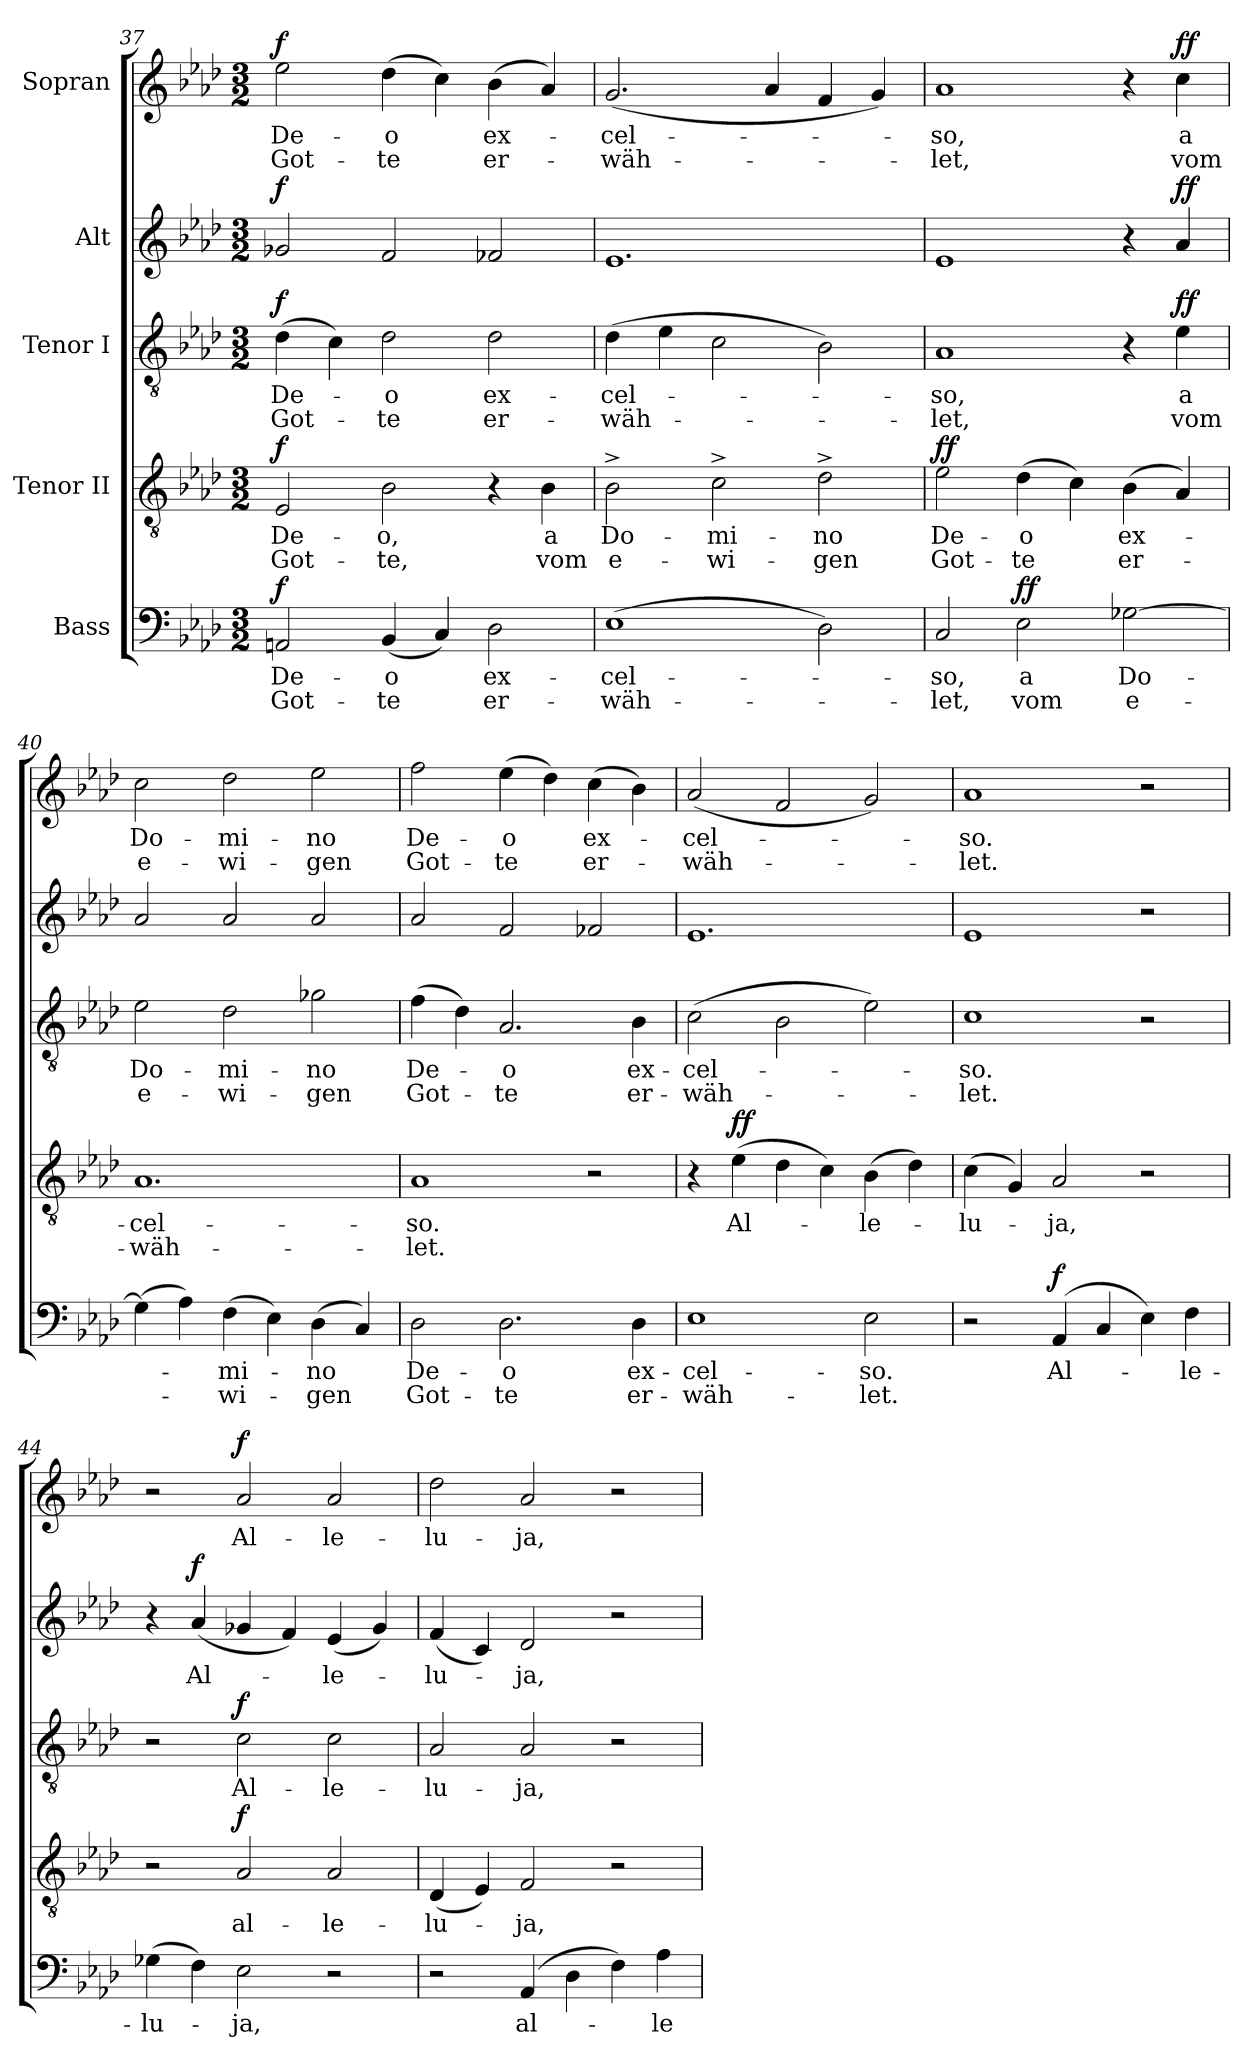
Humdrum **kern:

**kern	**text	**text	**dynam	**kern	**text	**text	**dynam	**kern	**text	**text	**dynam	**kern	**text	**dynam	**kern	**text	**text	**dynam
*part5	*part5	*part5	*part5	*part4	*part4	*part4	*part4	*part3	*part3	*part3	*part3	*part2	*part2	*part2	*part1	*part1	*part1	*part1
*staff5	*staff5	*staff5	*staff5	*staff4	*staff4	*staff4	*staff4	*staff3	*staff3	*staff3	*staff3	*staff2	*staff2	*staff2	*staff1	*staff1	*staff1	*staff1
*I"Bass	*	*	*	*I"Tenor II	*	*	*	*I"Tenor I	*	*	*	*I"Alt	*	*	*I"Sopran	*	*	*
*clefF4	*	*	*	*clefGv2	*	*	*	*clefGv2	*	*	*	*clefG2	*	*	*clefG2	*	*	*
*k[b-e-a-d-]	*	*	*	*k[b-e-a-d-]	*	*	*	*k[b-e-a-d-]	*	*	*	*k[b-e-a-d-]	*	*	*k[b-e-a-d-]	*	*	*
*A-:	*	*	*	*A-:	*	*	*	*A-:	*	*	*	*A-:	*	*	*A-:	*	*	*
*M3/2	*	*	*	*M3/2	*	*	*	*M3/2	*	*	*	*M3/2	*	*	*M3/2	*	*	*
=37	=37	=37	=37	=37	=37	=37	=37	=37	=37	=37	=37	=37	=37	=37	=37	=37	=37	=37
!	!	!	!LO:DY:a	!	!	!	!LO:DY:a	!	!	!	!LO:DY:a	!	!	!LO:DY:a	!	!	!	!LO:DY:a
2AAn/	De-	Got-	f	2E-/	De-	Got-	f	(>4d-\	De-	Got-	f	2g-X/	.	f	2ee-\	De-	Got-	f
.	.	.	.	.	.	.	.	4c\)	.	.	.	.	.	.	.	.	.	.
(4BB-/	-o	-te	.	2B-\	-o,	-te,	.	2d-\	-o	-te	.	2f/	.	.	(>4dd-\	-o	-te	.
4C/)	.	.	.	.	.	.	.	.	.	.	.	.	.	.	4cc\)	.	.	.
2D-\	ex-	er-	.	4r	.	.	.	2d-\	ex-	er-	.	2f-X/	.	.	(>4b-\	ex-	er-	.
.	.	.	.	4B-\	a	vom	.	.	.	.	.	.	.	.	4a-/)	.	.	.
=38	=38	=38	=38	=38	=38	=38	=38	=38	=38	=38	=38	=38	=38	=38	=38	=38	=38	=38
(1E-	-cel-	-wäh-	.	2B-^\	Do-	e-	.	(>4d-\	-cel-	-wäh-	.	1.e-	.	.	(>2.g/	-cel-	-wäh-	.
.	.	.	.	.	.	.	.	4e-\	.	.	.	.	.	.	.	.	.	.
.	.	.	.	2c^\	-mi-	-wi-	.	2c\	.	.	.	.	.	.	.	.	.	.
.	.	.	.	.	.	.	.	.	.	.	.	.	.	.	4a-/	.	.	.
2D-\)	.	.	.	2d-^\	-no	-gen	.	2B-\)	.	.	.	.	.	.	4f/	.	.	.
.	.	.	.	.	.	.	.	.	.	.	.	.	.	.	4g/)	.	.	.
=39	=39	=39	=39	=39	=39	=39	=39	=39	=39	=39	=39	=39	=39	=39	=39	=39	=39	=39
!	!	!	!	!	!	!	!LO:DY:a	!	!	!	!	!	!	!	!	!	!	!
2C/	-so,	-let,	.	2e-\	De-	Got-	ff	1A-	-so,	-let,	.	1e-	.	.	1a-	-so,	-let,	.
!	!	!	!LO:DY:a	!	!	!	!	!	!	!	!	!	!	!	!	!	!	!
2E-\	a	vom	ff	(>4d-\	-o	-te	.	.	.	.	.	.	.	.	.	.	.	.
.	.	.	.	4c\)	.	.	.	.	.	.	.	.	.	.	.	.	.	.
[2G-X\	Do-	e-	.	(>4B-\	ex-	er-	.	4r	.	.	.	4r	.	.	4r	.	.	.
!	!	!	!	!	!	!	!	!	!	!	!LO:DY:a	!	!	!LO:DY:a	!	!	!	!LO:DY:a
.	.	.	.	4A-/)	.	.	.	4e-\	a	vom	ff	4a-/	.	ff	4cc\	a	vom	ff
=40	=40	=40	=40	=40	=40	=40	=40	=40	=40	=40	=40	=40	=40	=40	=40	=40	=40	=40
(4G-\]	.	.	.	1.A-	-cel-	-wäh-	.	2e-\	Do-	e-	.	2a-/	.	.	2cc\	Do-	e-	.
4A-\)	.	.	.	.	.	.	.	.	.	.	.	.	.	.	.	.	.	.
(>4F\	-mi-	-wi-	.	.	.	.	.	2d-\	-mi-	-wi-	.	2a-/	.	.	2dd-\	-mi-	-wi-	.
4E-\)	.	.	.	.	.	.	.	.	.	.	.	.	.	.	.	.	.	.
(>4D-\	-no	-gen	.	.	.	.	.	2g-X\	-no	-gen	.	2a-/	.	.	2ee-\	-no	-gen	.
4C/)	.	.	.	.	.	.	.	.	.	.	.	.	.	.	.	.	.	.
!!LO:LB:g=z
=41	=41	=41	=41	=41	=41	=41	=41	=41	=41	=41	=41	=41	=41	=41	=41	=41	=41	=41
2D-\	De-	Got-	.	1A-	-so.	-let.	.	(>4f\	De-	Got-	.	2a-/	.	.	2ff\	De-	Got-	.
.	.	.	.	.	.	.	.	4d-\)	.	.	.	.	.	.	.	.	.	.
2.D-\	-o	-te	.	.	.	.	.	2.A-/	-o	-te	.	2f/	.	.	(>4ee-\	-o	-te	.
.	.	.	.	.	.	.	.	.	.	.	.	.	.	.	4dd-\)	.	.	.
.	.	.	.	2r	.	.	.	.	.	.	.	2f-X/	.	.	(>4cc\	ex-	er-	.
4D-\	ex-	er-	.	.	.	.	.	4B-\	ex-	er-	.	.	.	.	4b-\)	.	.	.
=42	=42	=42	=42	=42	=42	=42	=42	=42	=42	=42	=42	=42	=42	=42	=42	=42	=42	=42
1E-	-cel-	-wäh-	.	4r	.	.	.	(>2c\	-cel-	-wäh-	.	1.e-	.	.	(2a-/	-cel-	-wäh-	.
!	!	!	!	!	!	!	!LO:DY:a	!	!	!	!	!	!	!	!	!	!	!
.	.	.	.	(>4e-\	Al-	.	ff	.	.	.	.	.	.	.	.	.	.	.
.	.	.	.	4d-\	.	.	.	2B-\	.	.	.	.	.	.	2f/	.	.	.
.	.	.	.	4c\)	.	.	.	.	.	.	.	.	.	.	.	.	.	.
2E-\	-so.	-let.	.	(>4B-\	-le-	.	.	2e-\)	.	.	.	.	.	.	2g/)	.	.	.
.	.	.	.	4d-\)	.	.	.	.	.	.	.	.	.	.	.	.	.	.
=43	=43	=43	=43	=43	=43	=43	=43	=43	=43	=43	=43	=43	=43	=43	=43	=43	=43	=43
2r	.	.	.	(>4c\	-lu-	.	.	1c	-so.	-let.	.	1e-	.	.	1a-	-so.	-let.	.
.	.	.	.	4G/)	.	.	.	.	.	.	.	.	.	.	.	.	.	.
!	!	!	!LO:DY:a	!	!	!	!	!	!	!	!	!	!	!	!	!	!	!
(>4AA-/	Al-	.	f	2A-/	-ja,	.	.	.	.	.	.	.	.	.	.	.	.	.
4C/	.	.	.	.	.	.	.	.	.	.	.	.	.	.	.	.	.	.
4E-\)	.	.	.	2r	.	.	.	2r	.	.	.	2r	.	.	2r	.	.	.
4F\	-le-	.	.	.	.	.	.	.	.	.	.	.	.	.	.	.	.	.
=44	=44	=44	=44	=44	=44	=44	=44	=44	=44	=44	=44	=44	=44	=44	=44	=44	=44	=44
(>4G-X\	-lu-	.	.	2r	.	.	.	2r	.	.	.	4r	.	.	2r	.	.	.
!	!	!	!	!	!	!	!	!	!	!	!	!	!	!LO:DY:a	!	!	!	!
4F\)	.	.	.	.	.	.	.	.	.	.	.	(4a-/	Al-	f	.	.	.	.
!	!	!	!	!	!	!	!LO:DY:a	!	!	!	!LO:DY:a	!	!	!	!	!	!	!LO:DY:a
2E-\	-ja,	.	.	2A-/	al-	.	f	2c\	Al-	.	f	4g-X/	.	.	2a-/	Al-	.	f
.	.	.	.	.	.	.	.	.	.	.	.	4f/)	.	.	.	.	.	.
2r	.	.	.	2A-/	-le-	.	.	2c\	-le-	.	.	(4e-/	-le-	.	2a-/	-le-	.	.
.	.	.	.	.	.	.	.	.	.	.	.	4g-/)	.	.	.	.	.	.
=45	=45	=45	=45	=45	=45	=45	=45	=45	=45	=45	=45	=45	=45	=45	=45	=45	=45	=45
2r	.	.	.	(4D-/	-lu-	.	.	2A-/	-lu-	.	.	(4f/	-lu-	.	2dd-\	-lu-	.	.
.	.	.	.	4E-/)	.	.	.	.	.	.	.	4c/)	.	.	.	.	.	.
(>4AA-/	al-	.	.	2F/	-ja,	.	.	2A-/	-ja,	.	.	2d-/	-ja,	.	2a-/	-ja,	.	.
4D-\	.	.	.	.	.	.	.	.	.	.	.	.	.	.	.	.	.	.
4F\)	.	.	.	2r	.	.	.	2r	.	.	.	2r	.	.	2r	.	.	.
4A-\	-le-	.	.	.	.	.	.	.	.	.	.	.	.	.	.	.	.	.
=	=	=	=	=	=	=	=	=	=	=	=	=	=	=	=	=	=	=
*-	*-	*-	*-	*-	*-	*-	*-	*-	*-	*-	*-	*-	*-	*-	*-	*-	*-	*-
